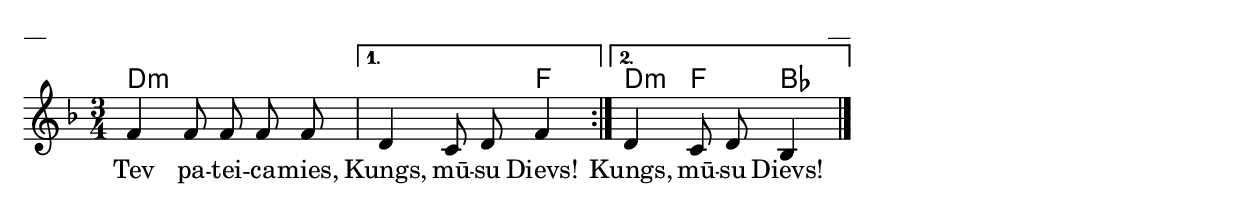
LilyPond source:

\version "2.13.18"


\paper {
line-width = 14\cm
left-margin = 0.4\cm
between-system-padding = 0.1\cm
between-system-space = 0.1\cm
}

\layout {
indent = #0
ragged-last = ##f
}

chordsA = \chordmode {
d1:min s4 f d4:min  f bes
}

voiceA = \relative c'{
\clef "treble"
\key d \minor
\time 3/4

\repeat volta 2 { f4 f8 f f f }
\alternative {
  {d4 c8 d f4}
  {d4 c8 d bes4 \bar"|."}
}
}
lyricA = \lyricmode {
Tev pa -- tei -- ca -- mies, Kungs, mū -- su Dievs! Kungs, mū -- su Dievs!
}


fullScore = <<
\new ChordNames { \chordsA }
\new Staff {
<<
\new Voice = "voiceA" { \oneVoice \autoBeamOff \voiceA }
\lyricsto "voiceA" \new Lyrics \lyricA
>>
}
>>


\score {
\fullScore
\header { piece = "__" opus = "__" }
}
\markup { \with-color #(x11-color 'white) \sans \smaller "aaa" }
\score {
\unfoldRepeats
\fullScore
\midi {
\context { \Staff \remove "Staff_performer" }
\context { \Voice \consists "Staff_performer" }
}
}